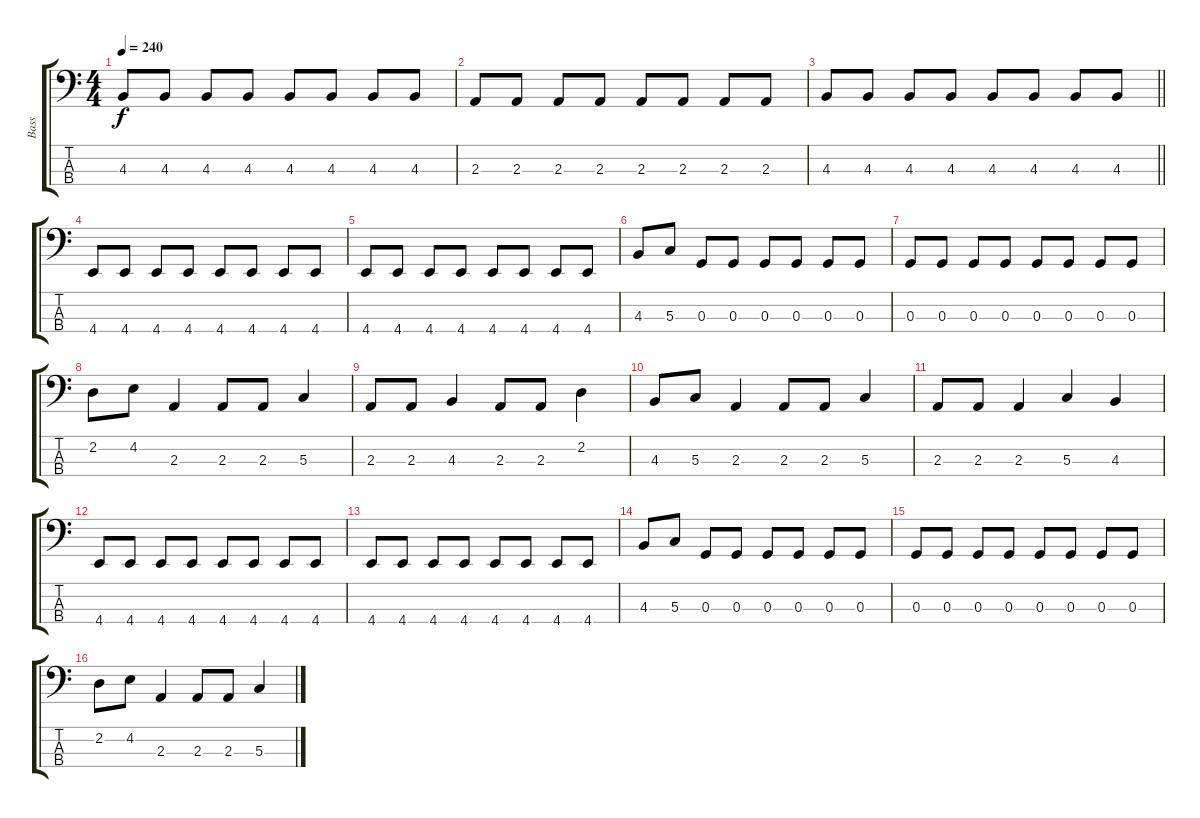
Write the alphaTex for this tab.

\track ("Bass" "Bass") {instrument electricbassfinger}
\staff {score tabs}
\tuning (F2 C2 G1 C1) {hide}
\ts (4 4)
\tempo 240
\clef f4
\ks c
4.3.8{dy f} 4.3.8 4.3.8 4.3.8 4.3.8 4.3.8 4.3.8 4.3.8 |
2.3.8 2.3.8 2.3.8 2.3.8 2.3.8 2.3.8 2.3.8 2.3.8 |
\barLineRight lightlight
4.3.8 4.3.8 4.3.8 4.3.8 4.3.8 4.3.8 4.3.8 4.3.8 |
4.4.8 4.4.8 4.4.8 4.4.8 4.4.8 4.4.8 4.4.8 4.4.8 |
4.4.8 4.4.8 4.4.8 4.4.8 4.4.8 4.4.8 4.4.8 4.4.8 |
4.3.8 5.3.8 0.3.8 0.3.8 0.3.8 0.3.8 0.3.8 0.3.8 |
0.3.8 0.3.8 0.3.8 0.3.8 0.3.8 0.3.8 0.3.8 0.3.8 |
2.2.8 4.2.8 2.3.4 2.3.8 2.3.8 5.3.4 |
2.3.8 2.3.8 4.3.4 2.3.8 2.3.8 2.2.4 |
4.3.8 5.3.8 2.3.4 2.3.8 2.3.8 5.3.4 |
2.3.8 2.3.8 2.3.4 5.3.4 4.3.4 |
4.4.8 4.4.8 4.4.8 4.4.8 4.4.8 4.4.8 4.4.8 4.4.8 |
4.4.8 4.4.8 4.4.8 4.4.8 4.4.8 4.4.8 4.4.8 4.4.8 |
4.3.8 5.3.8 0.3.8 0.3.8 0.3.8 0.3.8 0.3.8 0.3.8 |
0.3.8 0.3.8 0.3.8 0.3.8 0.3.8 0.3.8 0.3.8 0.3.8 |
2.2.8 4.2.8 2.3.4 2.3.8 2.3.8 5.3.4
